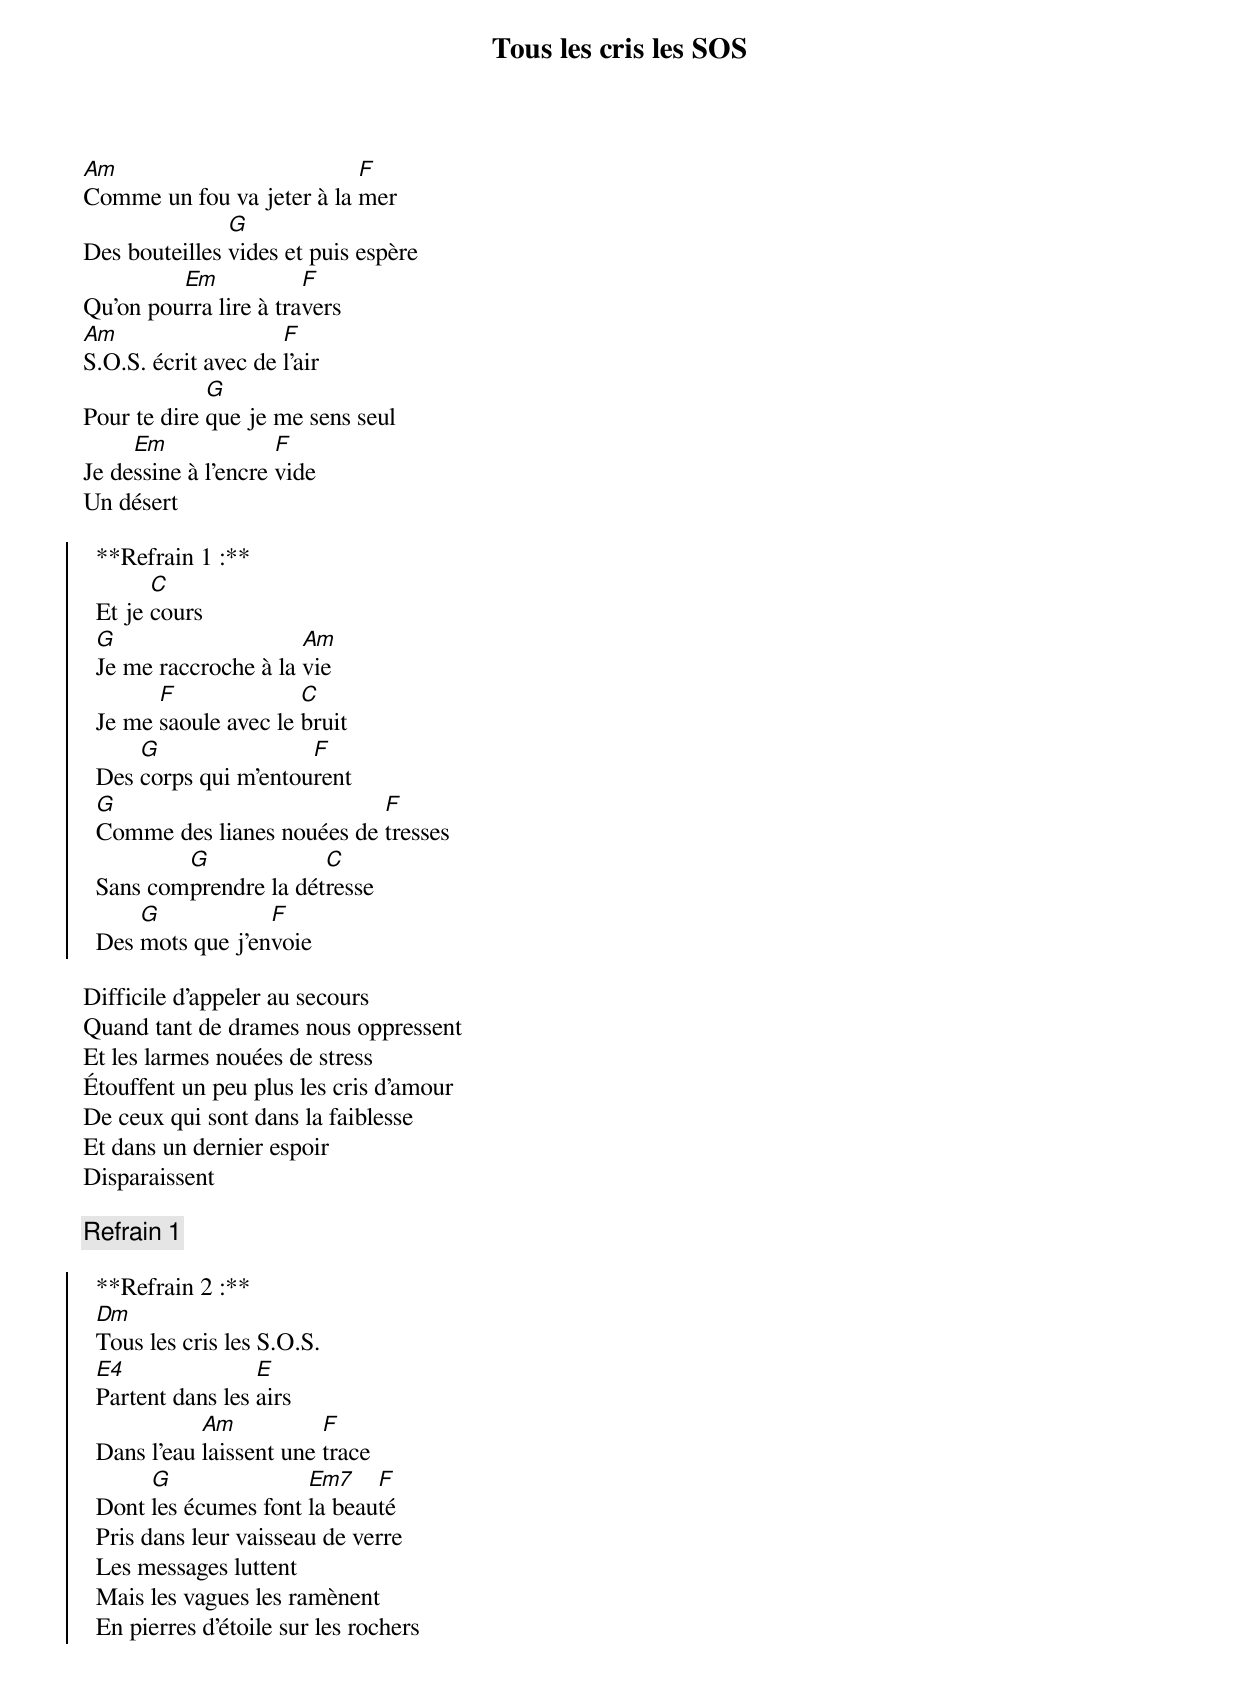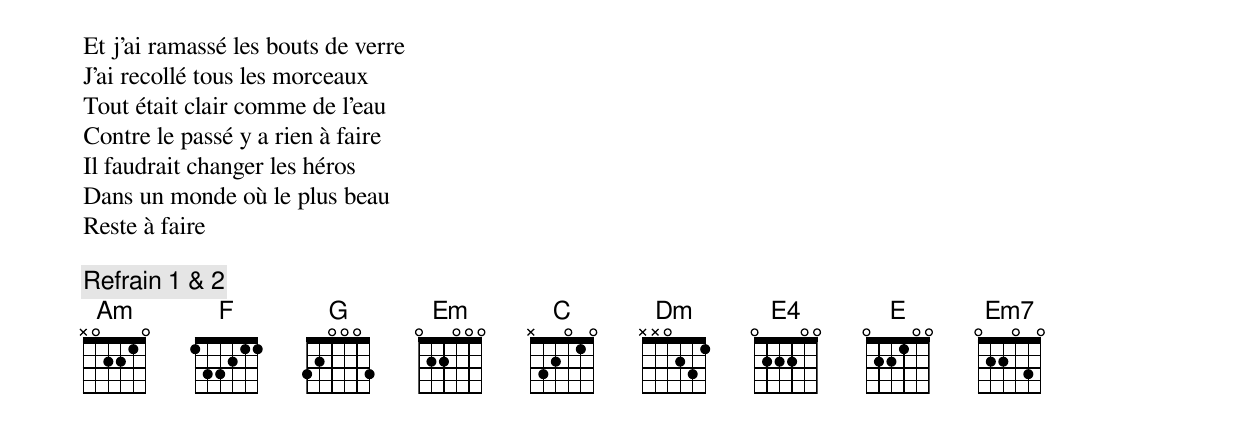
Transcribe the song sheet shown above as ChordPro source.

{title: Tous les cris les SOS}
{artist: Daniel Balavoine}
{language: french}
{columns: 1}

[Am]Comme un fou va jeter à la [F]mer
Des bouteilles [G]vides et puis espère
Qu'on pou[Em]rra lire à tra[F]vers
[Am]S.O.S. écrit avec de [F]l'air
Pour te dire [G]que je me sens seul
Je de[Em]ssine à l'encre [F]vide
Un désert

{start_of_chorus}
  **Refrain 1 :**
  Et je [C]cours
  [G]Je me raccroche à la [Am]vie
  Je me [F]saoule avec le [C]bruit
  Des [G]corps qui m'entou[F]rent
  [G]Comme des lianes nouées de [F]tresses
  Sans com[G]prendre la dét[C]resse
  Des [G]mots que j'en[F]voie
{end_of_chorus}

Difficile d'appeler au secours
Quand tant de drames nous oppressent
Et les larmes nouées de stress
Étouffent un peu plus les cris d'amour
De ceux qui sont dans la faiblesse
Et dans un dernier espoir
Disparaissent

{comment: Refrain 1}

{start_of_chorus}
  **Refrain 2 :**
  [Dm]Tous les cris les S.O.S.
  [E4]Partent dans les [E]airs
  Dans l'eau [Am]laissent une [F]trace
  Dont [G]les écumes font [Em7]la beau[F]té
  Pris dans leur vaisseau de verre
  Les messages luttent
  Mais les vagues les ramènent
  En pierres d'étoile sur les rochers
{end_of_chorus}

Et j'ai ramassé les bouts de verre
J'ai recollé tous les morceaux
Tout était clair comme de l'eau
Contre le passé y a rien à faire
Il faudrait changer les héros
Dans un monde où le plus beau
Reste à faire

{comment: Refrain 1 & 2}
